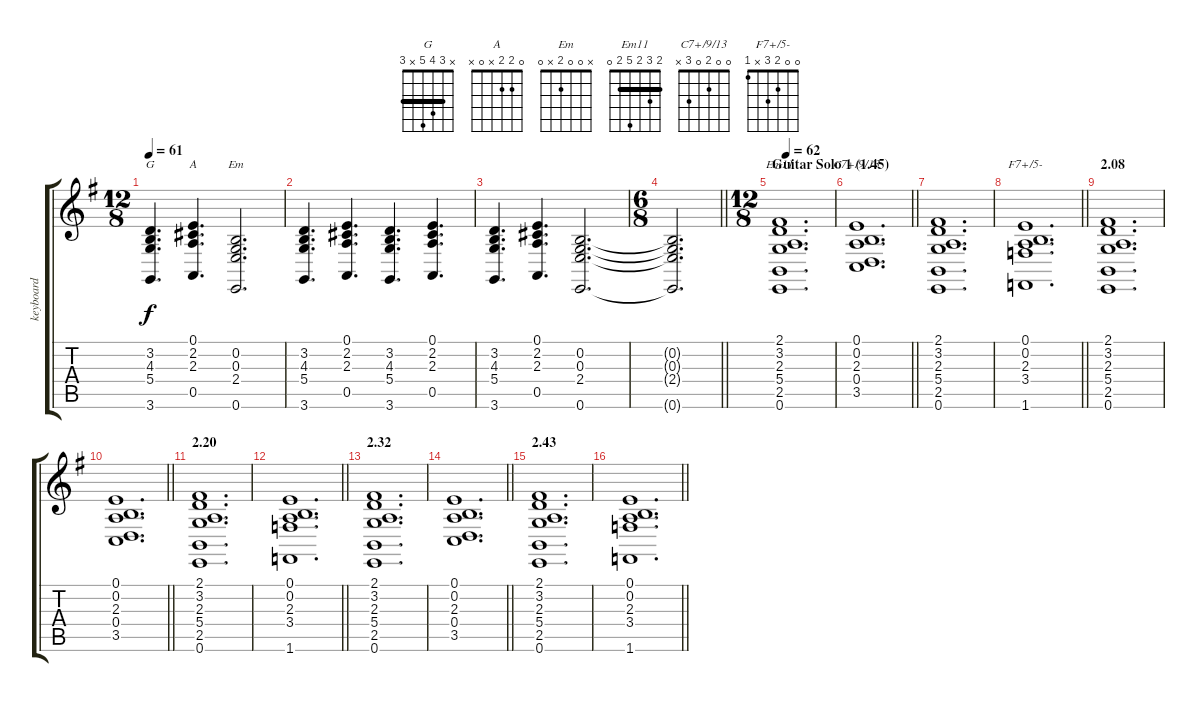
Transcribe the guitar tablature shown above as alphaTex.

\track ("keyboard" "keyboard") {instrument stringensemble1}
\staff {score tabs}
\tuning (E4 B3 G3 D3 A2 E2) {hide}
\chord ("G" x 3 4 5 x 3) {barre 3}
\chord ("A" 0 2 2 x 0 x)
\chord ("Em" x 0 0 2 x 0)
\chord ("Em11" 2 3 2 5 2 0) {barre 2}
\chord ("C7+/9/13" 0 0 2 0 3 x)
\chord ("F7+/5-" 0 0 2 3 x 1)
\ts (12 8)
\tempo 61
\clef g2
\ks g
(3.2 4.3 5.4 3.6).4{d ch "G" dy f} (0.1 2.2 2.3 0.5).4{d ch "A"} (0.2 0.3 2.4 0.6).2{d ch "Em"} |
(3.2 4.3 5.4 3.6).4{d} (0.1 2.2 2.3 0.5).4{d} (3.2 4.3 5.4 3.6).4{d} (0.1 2.2 2.3 0.5).4{d} |
(3.2 4.3 5.4 3.6).4{d} (0.1 2.2 2.3 0.5).4{d} (0.2 0.3 2.4 0.6).2{d} |
\ts (6 8)
\barLineRight lightlight
(0.2{t} 0.3{t} 2.4{t} 0.6{t}).2{d} |
\ts (12 8)
\section ("" "Guitar Solo 1 (1.45)")
\tempo 62
(2.1 3.2 2.3 5.4 2.5 0.6).1{d ch "Em11"} |
\barLineRight lightlight
(0.1 0.2 2.3 0.4 3.5).1{d ch "C7+/9/13"} |
(2.1 3.2 2.3 5.4 2.5 0.6).1{d} |
\barLineRight lightlight
(0.1 0.2 2.3 3.4 1.6).1{d ch "F7+/5-"} |
\section ("" "2.08")
(2.1 3.2 2.3 5.4 2.5 0.6).1{d} |
\barLineRight lightlight
(0.1 0.2 2.3 0.4 3.5).1{d} |
\section ("" "2.20")
(2.1 3.2 2.3 5.4 2.5 0.6).1{d} |
\barLineRight lightlight
(0.1 0.2 2.3 3.4 1.6).1{d} |
\section ("" "2.32")
(2.1 3.2 2.3 5.4 2.5 0.6).1{d} |
\barLineRight lightlight
(0.1 0.2 2.3 0.4 3.5).1{d} |
\section ("" "2.43")
(2.1 3.2 2.3 5.4 2.5 0.6).1{d} |
\barLineRight lightlight
(0.1 0.2 2.3 3.4 1.6).1{d}
